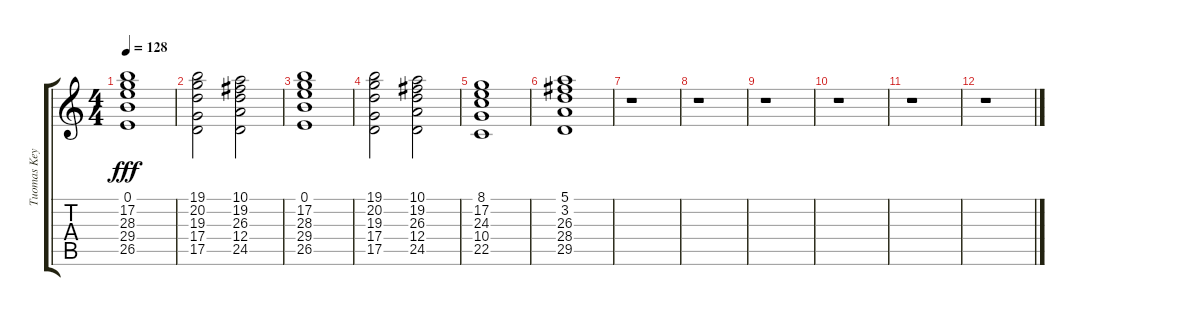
\track ("Tuomas Keyboard 2" "Tuomas Key") {instrument pad2warm}
\staff {score tabs}
\tuning (E4 B3 G3 D3 A2 E2) {hide}
\ts (4 4)
\tempo 128
\clef g2
\ks c
(0.1 17.2 28.3 29.4 26.5).1{dy fff} |
(19.1 20.2 19.3 17.4 17.5).2 (10.1 19.2 26.3 12.4 24.5).2 |
(0.1 17.2 28.3 29.4 26.5).1 |
(19.1 20.2 19.3 17.4 17.5).2 (10.1 19.2 26.3 12.4 24.5).2 |
(8.1 17.2 24.3 10.4 22.5).1 |
(5.1 3.2 26.3 28.4 29.5).1 |
r.1 |
r.1 |
r.1 |
r.1 |
r.1 |
r.1
